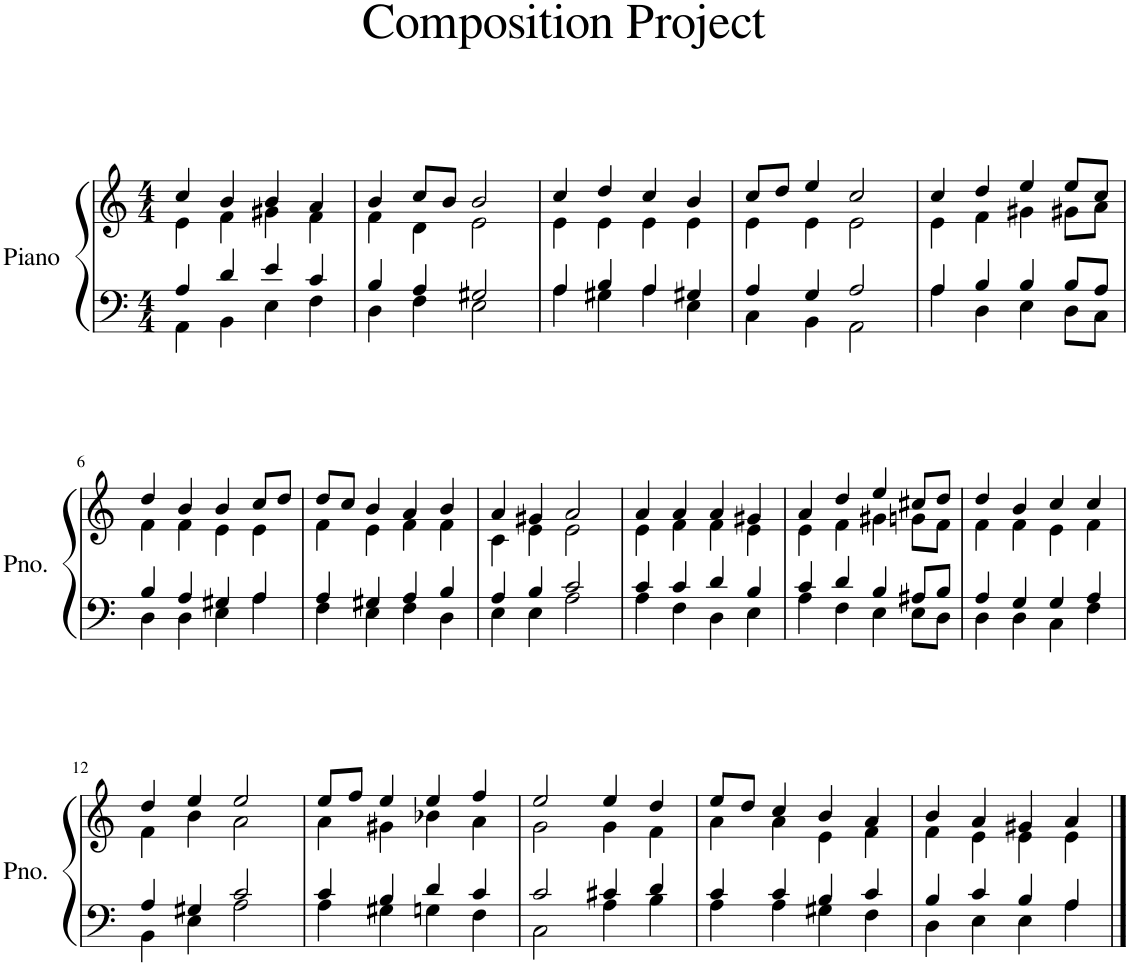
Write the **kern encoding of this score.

**kern	**kern
*part1	*part1
*staff2	*staff1
*I"Piano	*
*I'Pno.	*
*clefF4	*clefG2
*k[]	*k[]
*M4/4	*M4/4
=1	=1
*^	*^
4A/	4AA\	4cc/	4e\
4d/	4BB\	4b/	4f\
4e/	4E\	4b/	4g#X\
4c/	4F\	4a/	4f\
=2	=2	=2	=2
4B/	4D\	4b/	4f\
4A/	4F\	8cc/L	4d\
.	.	8b/J	.
2G#X/	2E\	2b/	2e\
=3	=3	=3	=3
4A/	4A\	4cc/	4e\
4B/	4G#X\	4dd/	4e\
4A/	4A\	4cc/	4e\
4G#X/	4E\	4b/	4e\
=4	=4	=4	=4
4A/	4C\	8cc/L	4e\
.	.	8dd/J	.
4G/	4BB\	4ee/	4e\
2A/	2AA\	2cc/	2e\
=5	=5	=5	=5
4A/	4A\	4cc/	4e\
4B/	4D\	4dd/	4f\
4B/	4E\	4ee/	4g#X\
8B/L	8D\L	8ee/L	8g#X\L
8A/J	8C\J	8cc/J	8a\J
!!LO:LB:g=z	!!
=6	=6	=6	=6
4B/	4D\	4dd/	4f\
4A/	4D\	4b/	4f\
4G#X/	4E\	4b/	4e\
4A/	4A\	8cc/L	4e\
.	.	8dd/J	.
=7	=7	=7	=7
4A/	4F\	8dd/L	4f\
.	.	8cc/J	.
4G#X/	4E\	4b/	4e\
4A/	4F\	4a/	4f\
4B/	4D\	4b/	4f\
=8	=8	=8	=8
4A/	4E\	4a/	4c\
4B/	4E\	4g#X/	4e\
2c/	2A\	2a/	2e\
=9	=9	=9	=9
4c/	4A\	4a/	4e\
4c/	4F\	4a/	4f\
4d/	4D\	4a/	4f\
4B/	4E\	4g#X/	4e\
=10	=10	=10	=10
4c/	4A\	4a/	4e\
4d/	4F\	4dd/	4f\
4B/	4E\	4ee/	4g#X\
8A#X/L	8E\L	8cc#X/L	8gn\L
8B/J	8D\J	8dd/J	8f\J
=11	=11	=11	=11
4A/	4D\	4dd/	4f\
4G/	4D\	4b/	4f\
4G/	4C\	4cc/	4e\
4A/	4F\	4cc/	4f\
!!LO:LB:g=z	!!
=12	=12	=12	=12
4A/	4BB\	4dd/	4f\
4G#X/	4E\	4ee/	4b\
2c/	2A\	2ee/	2a\
=13	=13	=13	=13
4c/	4A\	8ee/L	4a\
.	.	8ff/J	.
4B/	4G#X\	4ee/	4g#X\
4d/	4Gn\	4ee/	4b-X\
4c/	4F\	4ff/	4a\
=14	=14	=14	=14
2c/	2C\	2ee/	2g\
4c#X/	4A\	4ee/	4g\
4d/	4B\	4dd/	4f\
=15	=15	=15	=15
4c/	4A\	8ee/L	4a\
.	.	8dd/J	.
4c/	4A\	4cc/	4a\
4B/	4G#X\	4b/	4e\
4c/	4F\	4a/	4f\
=16	=16	=16	=16
4B/	4D\	4b/	4f\
4c/	4E\	4a/	4e\
4B/	4E\	4g#X/	4e\
4A/	4A\	4a/	4e\
*v	*v	*	*
*	*v	*v
==	==
*-	*-
